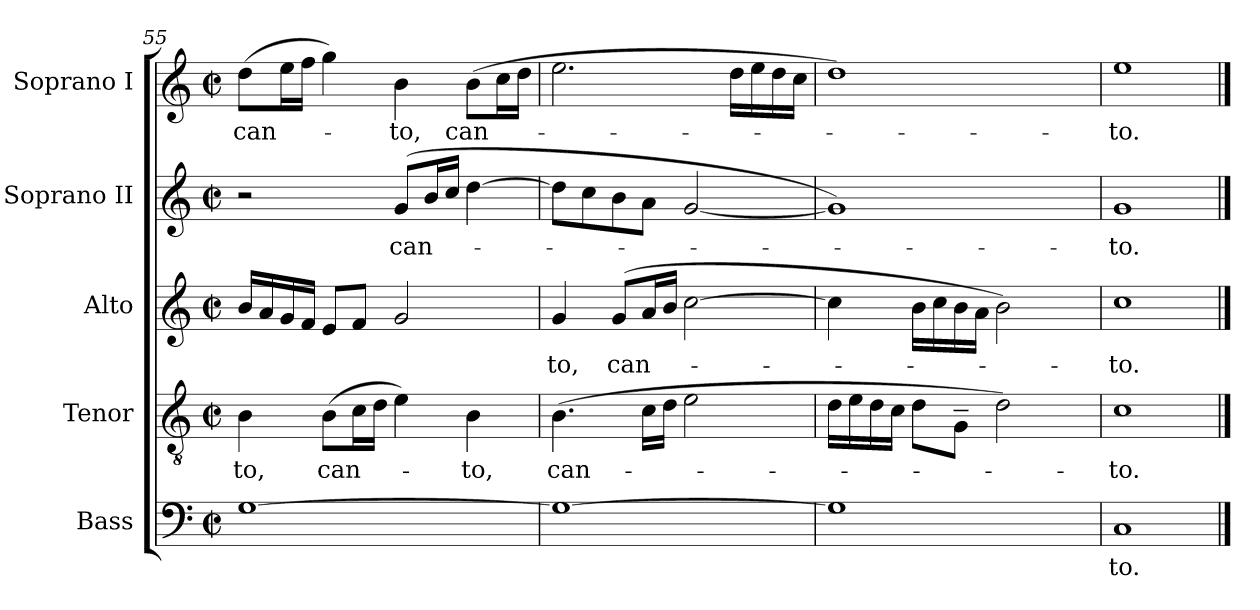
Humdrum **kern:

**kern	**text	**kern	**text	**kern	**text	**kern	**text	**kern	**text
*part5	*part5	*part4	*part4	*part3	*part3	*part2	*part2	*part1	*part1
*staff5	*staff5	*staff4	*staff4	*staff3	*staff3	*staff2	*staff2	*staff1	*staff1
*I"Bass	*	*I"Tenor	*	*I"Alto	*	*I"Soprano II	*	*I"Soprano I	*
*I'B	*	*I'T	*	*I'A	*	*I'S II	*	*I'S I	*
*clefF4	*	*clefGv2	*	*clefG2	*	*clefG2	*	*clefG2	*
*k[]	*	*k[]	*	*k[]	*	*k[]	*	*k[]	*
*C:	*	*C:	*	*C:	*	*C:	*	*C:	*
*M2/2	*	*M2/2	*	*M2/2	*	*M2/2	*	*M2/2	*
*met(c|)	*	*met(c|)	*	*met(c|)	*	*met(c|)	*	*met(c|)	*
=55	=55	=55	=55	=55	=55	=55	=55	=55	=55
!	!	!	!LO:LY:b	!	!	!	!	!	!LO:LY:b
[1G	.	4B	to,	16bLL	.	2r	.	(>8ddL	can-
.	.	.	.	16a	.	.	.	.	.
.	.	.	.	16g	.	.	.	16eeL	.
.	.	.	.	16fJJ	.	.	.	16ffJJ	.
!	!	!	!LO:LY:b	!	!	!	!	!	!
.	.	(>8BL	can-	8eL	.	.	.	4gg)	.
.	.	16cL	.	8fJ	.	.	.	.	.
.	.	16dJJ	.	.	.	.	.	.	.
!	!	!	!	!	!	!	!LO:LY:b	!	!LO:LY:b
.	.	4e)	.	2g	.	(<8gL	can-	4b	to,
.	.	.	.	.	.	16bL	.	.	.
.	.	.	.	.	.	16ccJJ	.	.	.
!	!	!	!LO:LY:b	!	!	!	!	!	!LO:LY:b
.	.	4B	to,	.	.	[4dd	.	(>8bL	can-
.	.	.	.	.	.	.	.	16ccL	.
.	.	.	.	.	.	.	.	16ddJJ	.
=56	=56	=56	=56	=56	=56	=56	=56	=56	=56
!	!	!	!LO:LY:b	!	!LO:LY:b	!	!	!	!
1G_	.	(>4.B	can-	4g	to,	8ddL]	.	2.ee	.
.	.	.	.	.	.	8cc	.	.	.
!	!	!	!	!	!LO:LY:b	!	!	!	!
.	.	.	.	(>8gL	can-	8b	.	.	.
.	.	16cLL	.	16aL	.	8aJ	.	.	.
.	.	16dJJ	.	16bJJ	.	.	.	.	.
.	.	2e	.	[2cc	.	[2g	.	.	.
.	.	.	.	.	.	.	.	16ddLL	.
.	.	.	.	.	.	.	.	16ee	.
.	.	.	.	.	.	.	.	16dd	.
.	.	.	.	.	.	.	.	16ccJJ	.
=57	=57	=57	=57	=57	=57	=57	=57	=57	=57
1G]	.	16dLL	.	4cc]	.	1g])	.	1dd)	.
.	.	16e	.	.	.	.	.	.	.
.	.	16d	.	.	.	.	.	.	.
.	.	16cJJ	.	.	.	.	.	.	.
.	.	8dL	.	16bLL	.	.	.	.	.
.	.	.	.	16cc	.	.	.	.	.
.	.	8G~J	.	16b	.	.	.	.	.
.	.	.	.	16aJJ	.	.	.	.	.
.	.	2d)	.	2b)	.	.	.	.	.
=58	=58	=58	=58	=58	=58	=58	=58	=58	=58
!	!LO:LY:b	!	!LO:LY:b	!	!LO:LY:b	!	!LO:LY:b	!	!LO:LY:b
1C	to.	1c	to.	1cc	to.	1g	to.	1ee	to.
==	==	==	==	==	==	==	==	==	==
*-	*-	*-	*-	*-	*-	*-	*-	*-	*-
